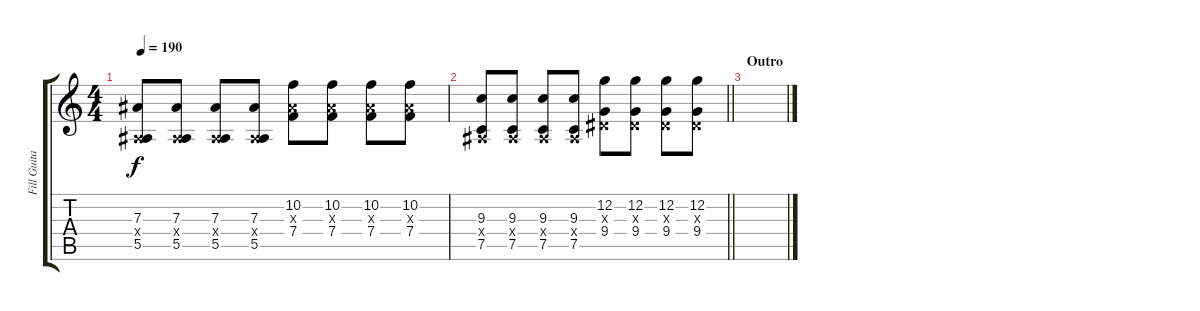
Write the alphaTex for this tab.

\track ("Fill Guitar I" "Fill Guita") {instrument distortionguitar}
\staff {score tabs}
\tuning (C4 G3 Eb3 Bb2 F2 C2) {hide}
\ts (4 4)
\tempo 190
\clef g2
\ks c
(7.3 0.4{x} 5.5).8{dy f} (7.3 0.4{x} 5.5).8 (7.3 0.4{x} 5.5).8 (7.3 0.4{x} 5.5).8 (10.2 7.3{x} 7.4).8 (10.2 7.3{x} 7.4).8 (10.2 7.3{x} 7.4).8 (10.2 7.3{x} 7.4).8 |
\barLineRight lightlight
(9.3 0.4{x} 7.5).8 (9.3 0.4{x} 7.5).8 (9.3 0.4{x} 7.5).8 (9.3 0.4{x} 7.5).8 (12.2 0.3{x} 9.4).8 (12.2 0.3{x} 9.4).8 (12.2 0.3{x} 9.4).8 (12.2 0.3{x} 9.4).8 |
\section ("" "Outro")
